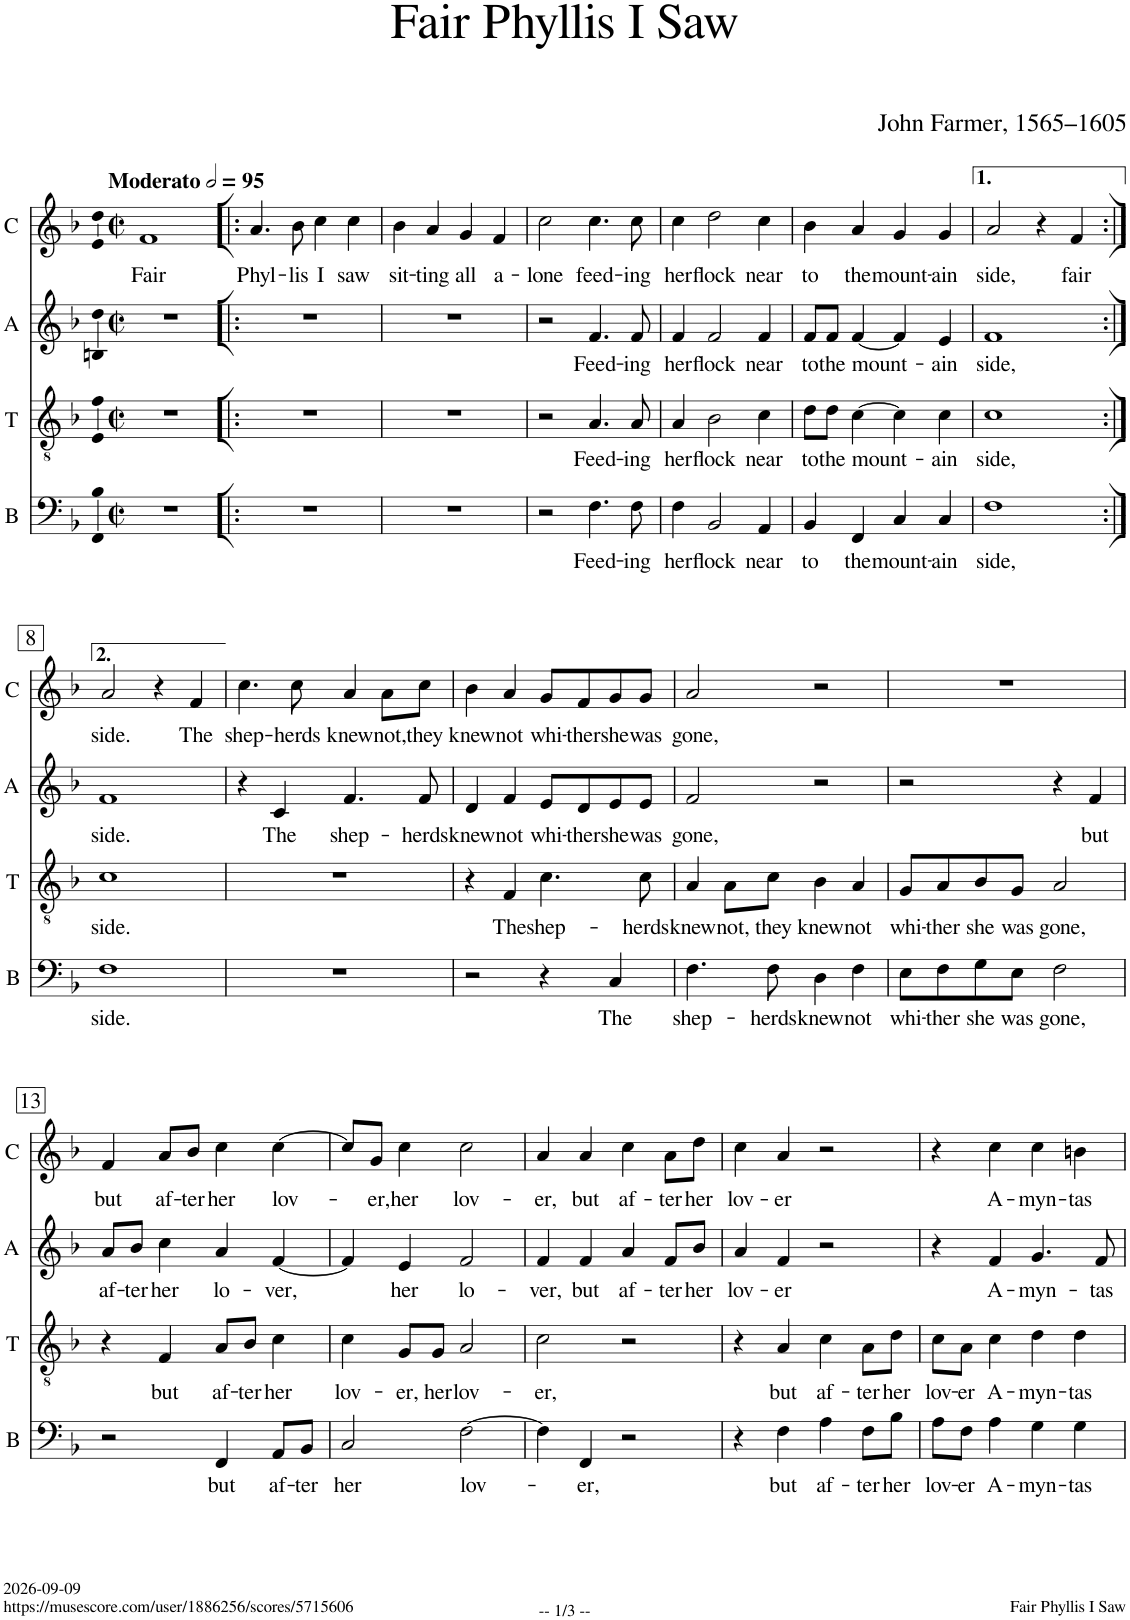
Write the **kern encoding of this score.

**kern	**text	**kern	**text	**kern	**text	**kern	**text
*part4	*part4	*part3	*part3	*part2	*part2	*part1	*part1
*staff4	*staff4	*staff3	*staff3	*staff2	*staff2	*staff1	*staff1
*I"B	*	*I"T	*	*I"A	*	*I"C	*
*I'B	*	*I'T	*	*I'A	*	*I'C	*
*clefF4	*	*clefGv2	*	*clefG2	*	*clefG2	*
*	*	*	*	*Trd1c2	*	*	*
*k[b-]	*	*k[b-]	*	*k[b-]	*	*k[b-]	*
*M2/2	*	*M2/2	*	*M2/2	*	*M2/2	*
*met(c|)	*	*met(c|)	*	*met(c|)	*	*met(c|)	*
*MM190	*	*MM190	*	*MM190	*	*MM190	*
=1	=1	=1	=1	=1	=1	=1	=1
!	!	!	!	!	!	!LO:TX:a:B:t=Moderato	!
!	!	!	!	!	!	!	!LO:LY:b
1r	.	1r	.	1r	.	1f	Fair
=2!|:	=2!|:	=2!|:	=2!|:	=2!|:	=2!|:	=2!|:	=2!|:
!	!	!	!	!	!	!	!LO:LY:b
1r	.	1r	.	1r	.	4.a/	Phyl-
!	!	!	!	!	!	!	!LO:LY:b
.	.	.	.	.	.	8b-\	-lis
!	!	!	!	!	!	!	!LO:LY:b
.	.	.	.	.	.	4cc\	I
!	!	!	!	!	!	!	!LO:LY:b
.	.	.	.	.	.	4cc\	saw
=3	=3	=3	=3	=3	=3	=3	=3
!	!	!	!	!	!	!	!LO:LY:b
1r	.	1r	.	1r	.	4b-\	sit-
!	!	!	!	!	!	!	!LO:LY:b
.	.	.	.	.	.	4a/	-ting
!	!	!	!	!	!	!	!LO:LY:b
.	.	.	.	.	.	4g/	all
!	!	!	!	!	!	!	!LO:LY:b
.	.	.	.	.	.	4f/	a-
=4	=4	=4	=4	=4	=4	=4	=4
!	!	!	!	!	!	!	!LO:LY:b
2r	.	2r	.	2r	.	2cc\	-lone
!	!LO:LY:b	!	!LO:LY:b	!	!LO:LY:b	!	!LO:LY:b
4.F\	Feed-	4.A/	Feed-	4.f/	Feed-	4.cc\	feed-
!	!LO:LY:b	!	!LO:LY:b	!	!LO:LY:b	!	!LO:LY:b
8F\	-ing	8A/	-ing	8f/	-ing	8cc\	-ing
=5	=5	=5	=5	=5	=5	=5	=5
!	!LO:LY:b	!	!LO:LY:b	!	!LO:LY:b	!	!LO:LY:b
4F\	her	4A/	her	4f/	her	4cc\	her
!	!LO:LY:b	!	!LO:LY:b	!	!LO:LY:b	!	!LO:LY:b
2BB-/	flock	2B-\	flock	2f/	flock	2dd\	flock
!	!LO:LY:b	!	!LO:LY:b	!	!LO:LY:b	!	!LO:LY:b
4AA/	near	4c\	near	4f/	near	4cc\	near
=6	=6	=6	=6	=6	=6	=6	=6
!	!LO:LY:b	!	!LO:LY:b	!	!LO:LY:b	!	!LO:LY:b
4BB-/	to	8d\L	to	8f/L	to	4b-\	to
!	!	!	!LO:LY:b	!	!LO:LY:b	!	!
.	.	8d\J	the	8f/J	the	.	.
!	!LO:LY:b	!	!LO:LY:b	!	!LO:LY:b	!	!LO:LY:b
4FF/	the	[4c\	mount-	[4f/	mount-	4a/	the
!	!LO:LY:b	!	!	!	!	!	!LO:LY:b
4C/	mount-	4c\]	.	4f/]	.	4g/	mount-
!	!LO:LY:b	!	!LO:LY:b	!	!LO:LY:b	!	!LO:LY:b
4C/	-ain	4c\	-ain	4e/	-ain	4g/	-ain
=7	=7	=7	=7	=7	=7	=7	=7
!	!LO:LY:b	!	!LO:LY:b	!	!LO:LY:b	!	!LO:LY:b
1F	side,	1c	side,	1f	side,	2a/	side,
.	.	.	.	.	.	4r	.
!	!	!	!	!	!	!	!LO:LY:b
.	.	.	.	.	.	4f/	fair
!!LO:LB:g=z
=8:|!	=8:|!	=8:|!	=8:|!	=8:|!	=8:|!	=8:|!	=8:|!
!	!LO:LY:b	!	!LO:LY:b	!	!LO:LY:b	!	!LO:LY:b
1F	side.	1c	side.	1f	side.	2a/	side.
.	.	.	.	.	.	4r	.
!	!	!	!	!	!	!	!LO:LY:b
.	.	.	.	.	.	4f/	The
=9	=9	=9	=9	=9	=9	=9	=9
!	!	!	!	!	!	!	!LO:LY:b
1r	.	1r	.	4r	.	4.cc\	shep-
!	!	!	!	!	!LO:LY:b	!	!
.	.	.	.	4c/	The	.	.
!	!	!	!	!	!	!	!LO:LY:b
.	.	.	.	.	.	8cc\	-herds
!	!	!	!	!	!LO:LY:b	!	!LO:LY:b
.	.	.	.	4.f/	shep-	4a/	knew
!	!	!	!	!	!	!	!LO:LY:b
.	.	.	.	.	.	8a\L	not,
!	!	!	!	!	!LO:LY:b	!	!LO:LY:b
.	.	.	.	8f/	-herds	8cc\J	they
=10	=10	=10	=10	=10	=10	=10	=10
!	!	!	!	!	!LO:LY:b	!	!LO:LY:b
2r	.	4r	.	4d/	knew	4b-\	knew
!	!	!	!LO:LY:b	!	!LO:LY:b	!	!LO:LY:b
.	.	4F/	The	4f/	not	4a/	not
!	!	!	!LO:LY:b	!	!LO:LY:b	!	!LO:LY:b
4r	.	4.c\	shep-	8e/L	whi-	8g/L	whi-
!	!	!	!	!	!LO:LY:b	!	!LO:LY:b
.	.	.	.	8d/	-ther	8f/	-ther
!	!LO:LY:b	!	!	!	!LO:LY:b	!	!LO:LY:b
4C/	The	.	.	8e/	she	8g/	she
!	!	!	!LO:LY:b	!	!LO:LY:b	!	!LO:LY:b
.	.	8c\	-herds	8e/J	was	8g/J	was
=11	=11	=11	=11	=11	=11	=11	=11
!	!LO:LY:b	!	!LO:LY:b	!	!LO:LY:b	!	!LO:LY:b
4.F\	shep-	4A/	knew	2f/	gone,	2a/	gone,
!	!	!	!LO:LY:b	!	!	!	!
.	.	8A\L	not,	.	.	.	.
!	!LO:LY:b	!	!LO:LY:b	!	!	!	!
8F\	-herds	8c\J	they	.	.	.	.
!	!LO:LY:b	!	!LO:LY:b	!	!	!	!
4D\	knew	4B-\	knew	2r	.	2r	.
!	!LO:LY:b	!	!LO:LY:b	!	!	!	!
4F\	not	4A/	not	.	.	.	.
=12	=12	=12	=12	=12	=12	=12	=12
!	!LO:LY:b	!	!LO:LY:b	!	!	!	!
8E\L	whi-	8G/L	whi-	2r	.	1r	.
!	!LO:LY:b	!	!LO:LY:b	!	!	!	!
8F\	-ther	8A/	-ther	.	.	.	.
!	!LO:LY:b	!	!LO:LY:b	!	!	!	!
8G\	she	8B-/	she	.	.	.	.
!	!LO:LY:b	!	!LO:LY:b	!	!	!	!
8E\J	was	8G/J	was	.	.	.	.
!	!LO:LY:b	!	!LO:LY:b	!	!	!	!
2F\	gone,	2A/	gone,	4r	.	.	.
!	!	!	!	!	!LO:LY:b	!	!
.	.	.	.	4f/	but	.	.
!!LO:LB:g=z
=13	=13	=13	=13	=13	=13	=13	=13
!	!	!	!	!	!LO:LY:b	!	!LO:LY:b
2r	.	4r	.	8a/L	af-	4f/	but
!	!	!	!	!	!LO:LY:b	!	!
.	.	.	.	8b-/J	-ter	.	.
!	!	!	!LO:LY:b	!	!LO:LY:b	!	!LO:LY:b
.	.	4F/	but	4cc\	her	8a/L	af-
!	!	!	!	!	!	!	!LO:LY:b
.	.	.	.	.	.	8b-/J	-ter
!	!LO:LY:b	!	!LO:LY:b	!	!LO:LY:b	!	!LO:LY:b
4FF/	but	8A/L	af-	4a/	lo-	4cc\	her
!	!	!	!LO:LY:b	!	!	!	!
.	.	8B-/J	-ter	.	.	.	.
!	!LO:LY:b	!	!LO:LY:b	!	!LO:LY:b	!	!LO:LY:b
8AA/L	af-	4c\	her	[4f/	-ver,	[4cc\	lov-
!	!LO:LY:b	!	!	!	!	!	!
8BB-/J	-ter	.	.	.	.	.	.
=14	=14	=14	=14	=14	=14	=14	=14
!	!LO:LY:b	!	!LO:LY:b	!	!	!	!
2C/	her	4c\	lov-	4f/]	.	8cc/L]	.
!	!	!	!	!	!	!	!LO:LY:b
.	.	.	.	.	.	8g/J	-er,
!	!	!	!LO:LY:b	!	!LO:LY:b	!	!LO:LY:b
.	.	8G/L	-er,	4e/	her	4cc\	her
!	!	!	!LO:LY:b	!	!	!	!
.	.	8G/J	her	.	.	.	.
!	!LO:LY:b	!	!LO:LY:b	!	!LO:LY:b	!	!LO:LY:b
[2F\	lov-	2A/	lov-	2f/	lo-	2cc\	lov-
=15	=15	=15	=15	=15	=15	=15	=15
!	!	!	!LO:LY:b	!	!LO:LY:b	!	!LO:LY:b
4F\]	.	2c\	-er,	4f/	-ver,	4a/	-er,
!	!LO:LY:b	!	!	!	!LO:LY:b	!	!LO:LY:b
4FF/	-er,	.	.	4f/	but	4a/	but
!	!	!	!	!	!LO:LY:b	!	!LO:LY:b
2r	.	2r	.	4a/	af-	4cc\	af-
!	!	!	!	!	!LO:LY:b	!	!LO:LY:b
.	.	.	.	8f/L	-ter	8a\L	-ter
!	!	!	!	!	!LO:LY:b	!	!LO:LY:b
.	.	.	.	8b-/J	her	8dd\J	her
=16	=16	=16	=16	=16	=16	=16	=16
!	!	!	!	!	!LO:LY:b	!	!LO:LY:b
4r	.	4r	.	4a/	lov-	4cc\	lov-
!	!LO:LY:b	!	!LO:LY:b	!	!LO:LY:b	!	!LO:LY:b
4F\	but	4A/	but	4f/	-er	4a/	-er
!	!LO:LY:b	!	!LO:LY:b	!	!	!	!
4A\	af-	4c\	af-	2r	.	2r	.
!	!LO:LY:b	!	!LO:LY:b	!	!	!	!
8F\L	-ter	8A\L	-ter	.	.	.	.
!	!LO:LY:b	!	!LO:LY:b	!	!	!	!
8B-\J	her	8d\J	her	.	.	.	.
=17	=17	=17	=17	=17	=17	=17	=17
!	!LO:LY:b	!	!LO:LY:b	!	!	!	!
8A\L	lov-	8c\L	lov-	4r	.	4r	.
!	!LO:LY:b	!	!LO:LY:b	!	!	!	!
8F\J	-er	8A\J	-er	.	.	.	.
!	!LO:LY:b	!	!LO:LY:b	!	!LO:LY:b	!	!LO:LY:b
4A\	A-	4c\	A-	4f/	A-	4cc\	A-
!	!LO:LY:b	!	!LO:LY:b	!	!LO:LY:b	!	!LO:LY:b
4G\	-myn-	4d\	-myn-	4.g/	-myn-	4cc\	-myn-
!	!LO:LY:b	!	!LO:LY:b	!	!	!	!LO:LY:b
4G\	-tas	4d\	-tas	.	.	4bn\	-tas
!	!	!	!	!	!LO:LY:b	!	!
.	.	.	.	8f/	-tas	.	.
=	=	=	=	=	=	=	=
*-	*-	*-	*-	*-	*-	*-	*-
